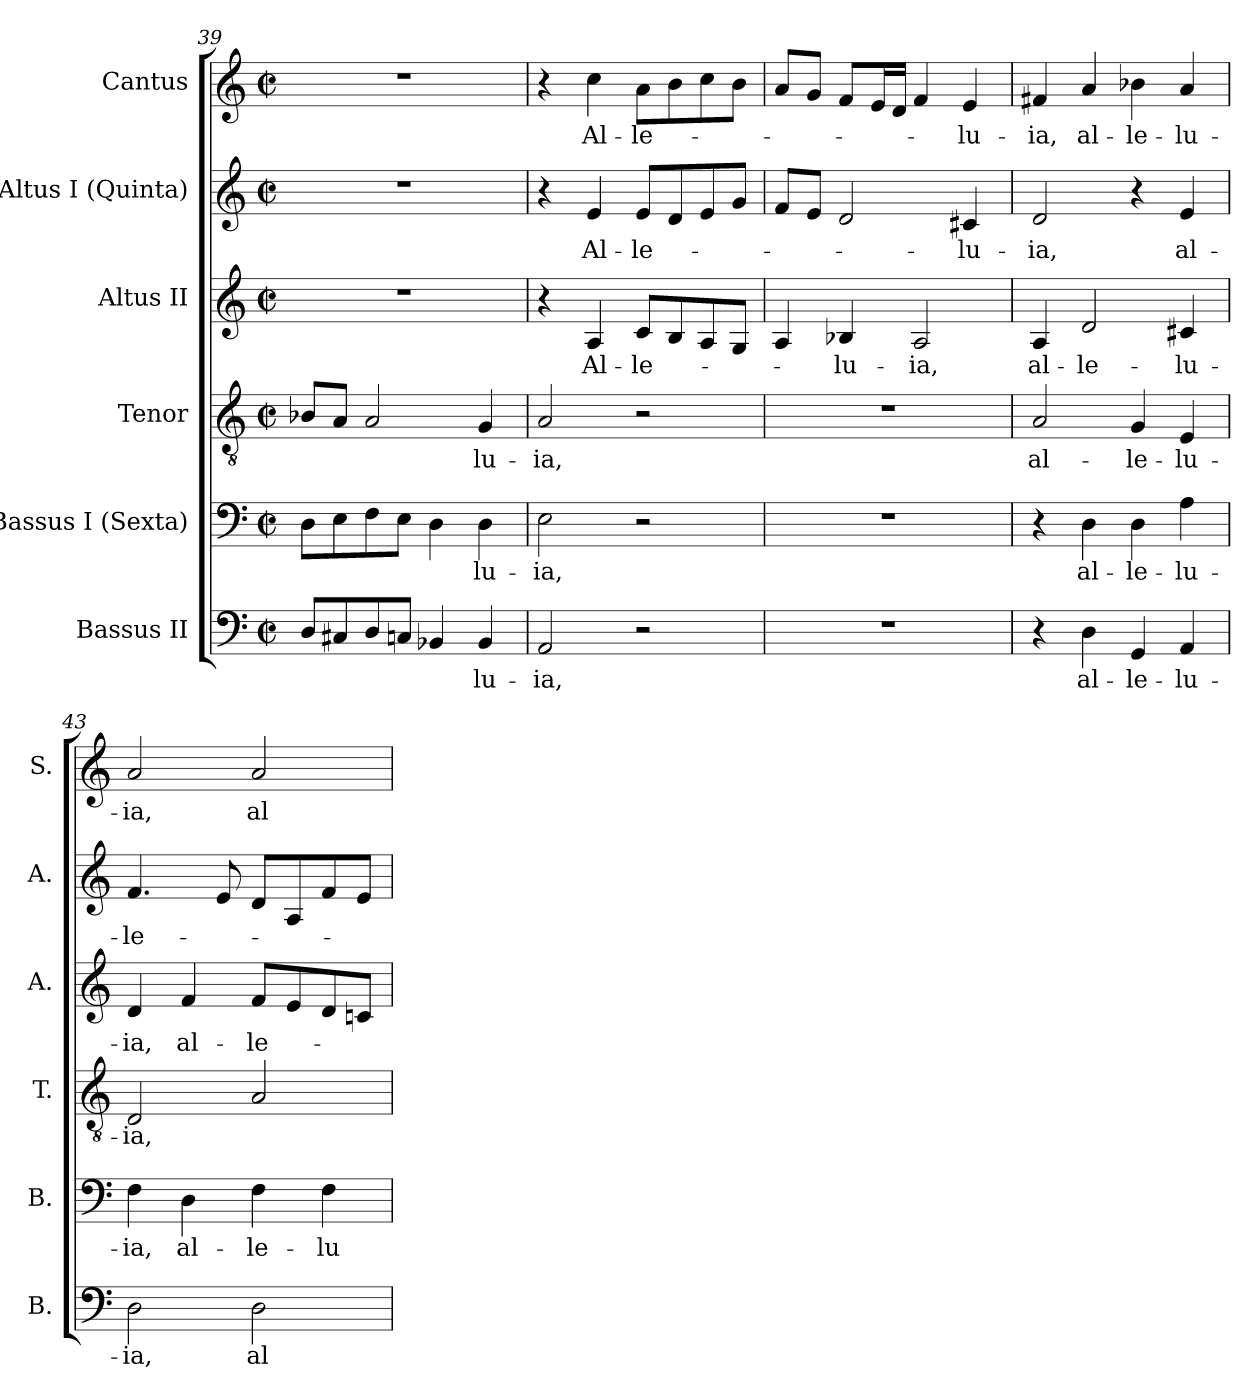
**kern	**text	**kern	**text	**kern	**text	**kern	**text	**kern	**text	**kern	**text
*part6	*part6	*part5	*part5	*part4	*part4	*part3	*part3	*part2	*part2	*part1	*part1
*staff6	*staff6	*staff5	*staff5	*staff4	*staff4	*staff3	*staff3	*staff2	*staff2	*staff1	*staff1
*I"Bassus II	*	*I"Bassus I (Sexta)	*	*I"Tenor	*	*I"Altus II	*	*I"Altus I (Quinta)	*	*I"Cantus	*
*I'B.	*	*I'B.	*	*I'T.	*	*I'A.	*	*I'A.	*	*I'S.	*
*clefF4	*	*clefF4	*	*clefGv2	*	*clefG2	*	*clefG2	*	*clefG2	*
*	*	*	*	*ITrd7c12	*	*	*	*	*	*	*
*k[]	*	*k[]	*	*k[]	*	*k[]	*	*k[]	*	*k[]	*
*C:	*	*C:	*	*C:	*	*C:	*	*C:	*	*C:	*
*M2/2	*	*M2/2	*	*M2/2	*	*M2/2	*	*M2/2	*	*M2/2	*
*met(c|)	*	*met(c|)	*	*met(c|)	*	*met(c|)	*	*met(c|)	*	*met(c|)	*
=39	=39	=39	=39	=39	=39	=39	=39	=39	=39	=39	=39
8Di/L	.	8Di\L	.	8BB-Xi/L	.	1r	.	1r	.	1r	.
8C#Xi/	.	8Ei\	.	8AAi/J	.	.	.	.	.	.	.
8Di/	.	8Fi\	.	2AAi/	.	.	.	.	.	.	.
8Cni/J	.	8Ei\J	.	.	.	.	.	.	.	.	.
4BB-Xi/	.	4Di\	.	.	.	.	.	.	.	.	.
!	!LO:LY:b:color=#000000	!	!	!	!	!	!	!	!	!	!
!	!	!	!LO:LY:b:color=#000000	!	!	!	!	!	!	!	!
!	!	!	!	!	!LO:LY:b:color=#000000	!	!	!	!	!	!
4BB-i/	-lu-	4Di\	-lu-	4GGi/	-lu-	.	.	.	.	.	.
=40	=40	=40	=40	=40	=40	=40	=40	=40	=40	=40	=40
!	!LO:LY:b:color=#000000	!	!	!	!	!	!	!	!	!	!
!	!	!	!LO:LY:b:color=#000000	!	!	!	!	!	!	!	!
!	!	!	!	!	!LO:LY:b:color=#000000	!	!	!	!	!	!
2AAi/	-ia,	2Ei\	-ia,	2AAi/	-ia,	4r	.	4r	.	4r	.
!	!	!	!	!	!	!	!LO:LY:b:color=#000000	!	!	!	!
!	!	!	!	!	!	!	!	!	!LO:LY:b:color=#000000	!	!
!	!	!	!	!	!	!	!	!	!	!	!LO:LY:b:color=#000000
.	.	.	.	.	.	4Ai/	Al-	4ei/	Al-	4cci\	Al-
!	!	!	!	!	!	!	!LO:LY:b:color=#000000	!	!	!	!
!	!	!	!	!	!	!	!	!	!LO:LY:b:color=#000000	!	!
!	!	!	!	!	!	!	!	!	!	!	!LO:LY:b:color=#000000
2r	.	2r	.	2r	.	8ci/L	-le-	8ei/L	-le-	8ai\L	-le-
.	.	.	.	.	.	8Bi/	.	8di/	.	8bi\	.
.	.	.	.	.	.	8Ai/	.	8ei/	.	8cci\	.
.	.	.	.	.	.	8Gi/J	.	8gi/J	.	8bi\J	.
=41	=41	=41	=41	=41	=41	=41	=41	=41	=41	=41	=41
1r	.	1r	.	1r	.	4Ai/	.	8fi/L	.	8ai/L	.
.	.	.	.	.	.	.	.	8ei/J	.	8gi/J	.
!	!	!	!	!	!	!	!LO:LY:b:color=#000000	!	!	!	!
.	.	.	.	.	.	4B-Xi/	-lu-	2di/	.	8fi/L	.
.	.	.	.	.	.	.	.	.	.	16ei/L	.
.	.	.	.	.	.	.	.	.	.	16di/JJ	.
!	!	!	!	!	!	!	!LO:LY:b:color=#000000	!	!	!	!
.	.	.	.	.	.	2Ai/	-ia,	.	.	4fi/	.
!	!	!	!	!	!	!	!	!	!LO:LY:b:color=#000000	!	!
!	!	!	!	!	!	!	!	!	!	!	!LO:LY:b:color=#000000
.	.	.	.	.	.	.	.	4c#Xi/	-lu-	4ei/	-lu-
=42	=42	=42	=42	=42	=42	=42	=42	=42	=42	=42	=42
!	!	!	!	!	!LO:LY:b:color=#000000	!	!	!	!	!	!
!	!	!	!	!	!	!	!LO:LY:b:color=#000000	!	!	!	!
!	!	!	!	!	!	!	!	!	!LO:LY:b:color=#000000	!	!
!	!	!	!	!	!	!	!	!	!	!	!LO:LY:b:color=#000000
4r	.	4r	.	2AAi/	al-	4Ai/	al-	2di/	-ia,	4f#Xi/	-ia,
!	!LO:LY:b:color=#000000	!	!	!	!	!	!	!	!	!	!
!	!	!	!LO:LY:b:color=#000000	!	!	!	!	!	!	!	!
!	!	!	!	!	!	!	!LO:LY:b:color=#000000	!	!	!	!
!	!	!	!	!	!	!	!	!	!	!	!LO:LY:b:color=#000000
4Di\	al-	4Di\	al-	.	.	2di/	-le-	.	.	4ai/	al-
!	!LO:LY:b:color=#000000	!	!	!	!	!	!	!	!	!	!
!	!	!	!LO:LY:b:color=#000000	!	!	!	!	!	!	!	!
!	!	!	!	!	!LO:LY:b:color=#000000	!	!	!	!	!	!
!	!	!	!	!	!	!	!	!	!	!	!LO:LY:b:color=#000000
4GGi/	-le-	4Di\	-le-	4GGi/	-le-	.	.	4r	.	4b-Xi\	-le-
!	!LO:LY:b:color=#000000	!	!	!	!	!	!	!	!	!	!
!	!	!	!LO:LY:b:color=#000000	!	!	!	!	!	!	!	!
!	!	!	!	!	!LO:LY:b:color=#000000	!	!	!	!	!	!
!	!	!	!	!	!	!	!LO:LY:b:color=#000000	!	!	!	!
!	!	!	!	!	!	!	!	!	!LO:LY:b:color=#000000	!	!
!	!	!	!	!	!	!	!	!	!	!	!LO:LY:b:color=#000000
4AAi/	-lu-	4Ai\	-lu-	4EEi/	-lu-	4c#Xi/	-lu-	4ei/	al-	4ai/	-lu-
=43	=43	=43	=43	=43	=43	=43	=43	=43	=43	=43	=43
!	!LO:LY:b:color=#000000	!	!	!	!	!	!	!	!	!	!
!	!	!	!LO:LY:b:color=#000000	!	!	!	!	!	!	!	!
!	!	!	!	!	!LO:LY:b:color=#000000	!	!	!	!	!	!
!	!	!	!	!	!	!	!LO:LY:b:color=#000000	!	!	!	!
!	!	!	!	!	!	!	!	!	!LO:LY:b:color=#000000	!	!
!	!	!	!	!	!	!	!	!	!	!	!LO:LY:b:color=#000000
2Di\	-ia,	4Fi\	-ia,	2DDi/	-ia,	4di/	-ia,	4.fi/	-le-	2ai/	-ia,
!	!	!	!LO:LY:b:color=#000000	!	!	!	!	!	!	!	!
!	!	!	!	!	!	!	!LO:LY:b:color=#000000	!	!	!	!
.	.	4Di\	al-	.	.	4fi/	al-	.	.	.	.
.	.	.	.	.	.	.	.	8ei/	.	.	.
!	!LO:LY:b:color=#000000	!	!	!	!	!	!	!	!	!	!
!	!	!	!LO:LY:b:color=#000000	!	!	!	!	!	!	!	!
!	!	!	!	!	!	!	!LO:LY:b:color=#000000	!	!	!	!
!	!	!	!	!	!	!	!	!	!	!	!LO:LY:b:color=#000000
2Di\	al-	4Fi\	-le-	2AAi/	.	8fi/L	-le-	8di/L	.	2ai/	al-
.	.	.	.	.	.	8ei/	.	8Ai/	.	.	.
!	!	!	!LO:LY:b:color=#000000	!	!	!	!	!	!	!	!
.	.	4Fi\	-lu-	.	.	8di/	.	8fi/	.	.	.
.	.	.	.	.	.	8cni/J	.	8ei/J	.	.	.
=	=	=	=	=	=	=	=	=	=	=	=
*-	*-	*-	*-	*-	*-	*-	*-	*-	*-	*-	*-
